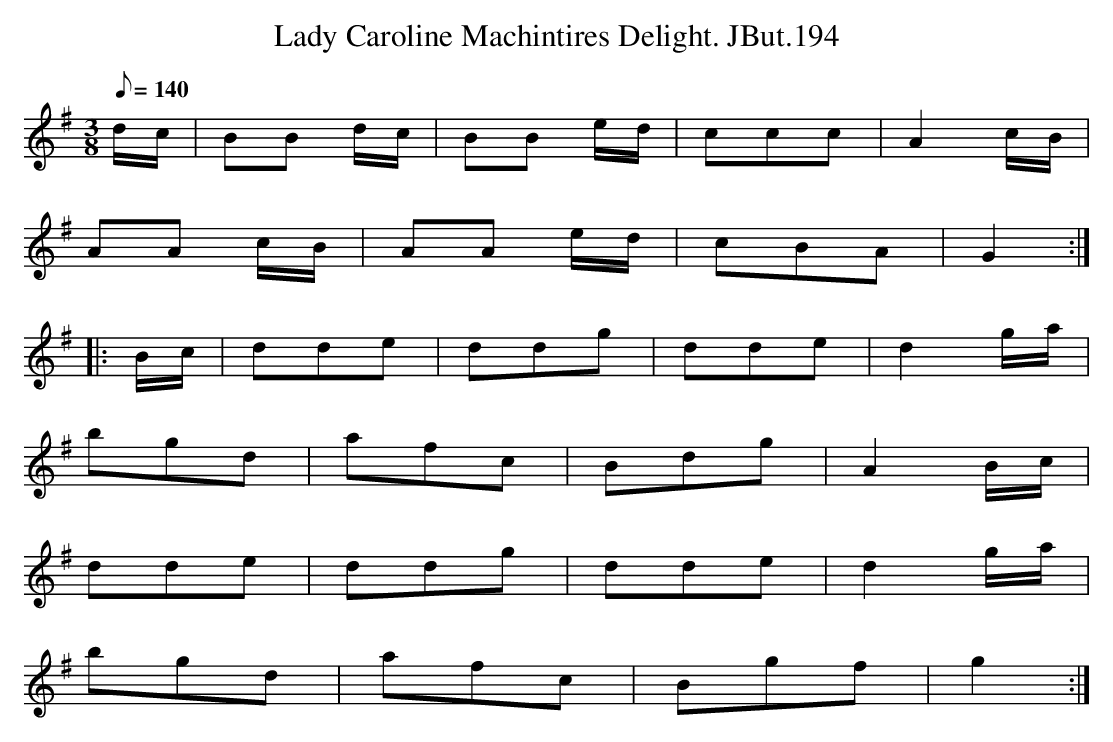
X:1
T:Lady Caroline Machintires Delight. JBut.194
M:3/8
L:1/8
Q:1/8=140
K:G
d/c/|BB d/c/|BB e/d/|ccc|A2c/B/|
AA c/B/|AA e/d/|cBA|G2:|
|:B/c/|dde|ddg|dde|d2g/a/|
bgd|afc|Bdg|A2B/c/|
dde|ddg|dde|d2g/a/|
bgd|afc|Bgf|g2:|
